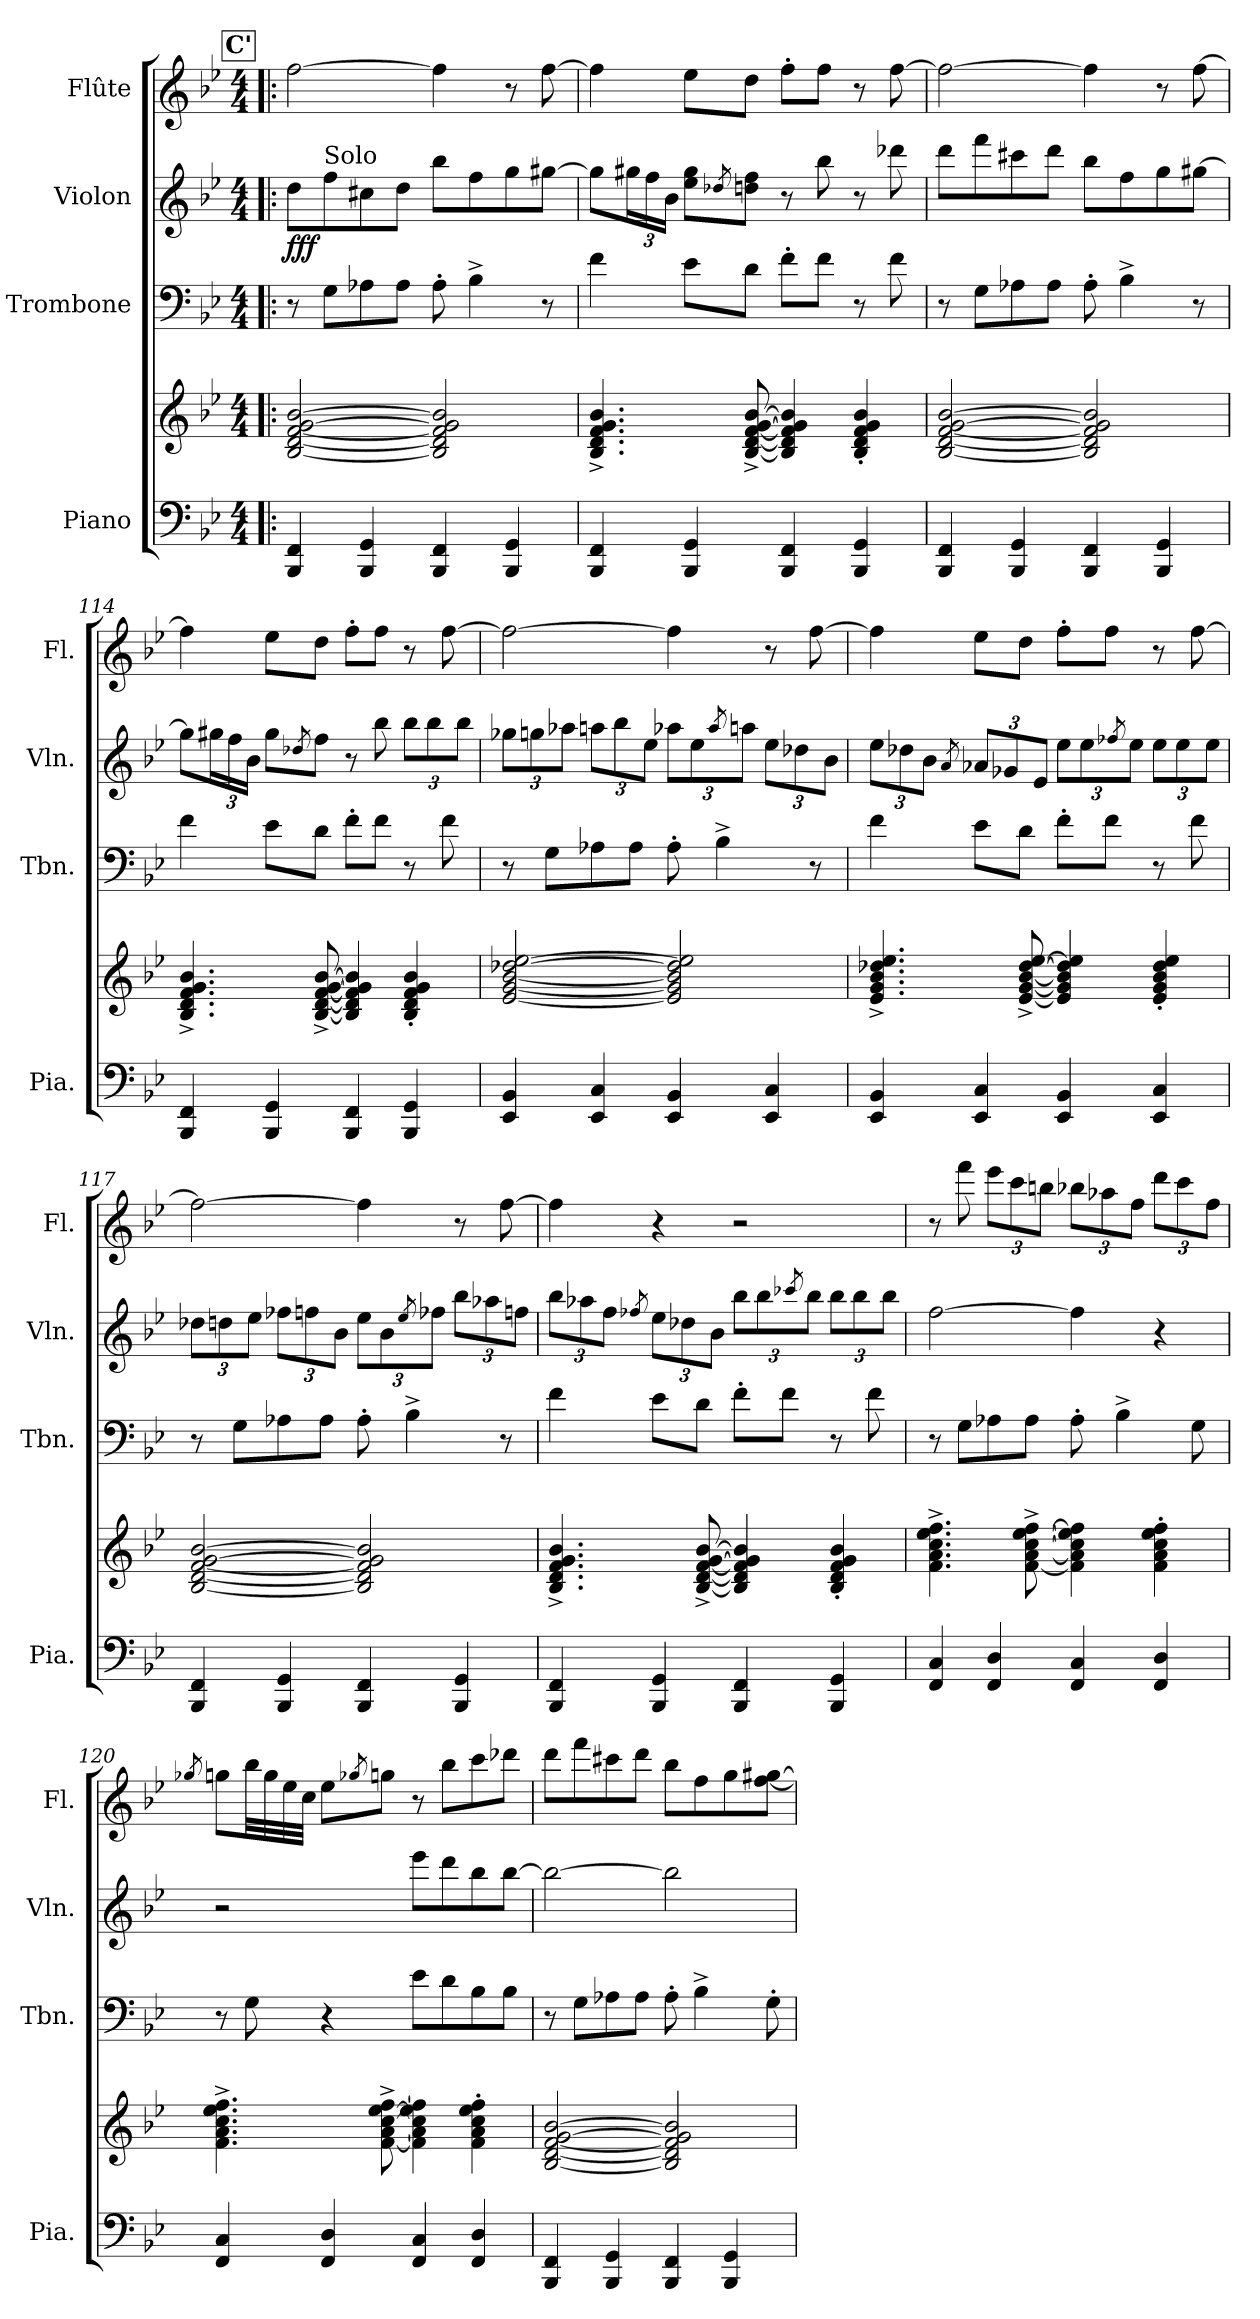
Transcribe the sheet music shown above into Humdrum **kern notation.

**kern	**kern	**kern	**kern	**dynam	**kern
*part4	*part4	*part3	*part2	*part2	*part1
*staff5	*staff4	*staff3	*staff2	*staff2	*staff1
*I"Piano	*	*I"Trombone	*I"Violon	*	*I"Flûte
*I'Pia.	*	*I'Tbn.	*I'Vln.	*	*I'Fl.
*clefF4	*clefG2	*clefF4	*clefG2	*	*clefG2
*k[b-e-]	*k[b-e-]	*k[b-e-]	*k[b-e-]	*	*k[b-e-]
*M4/4	*M4/4	*M4/4	*M4/4	*	*M4/4
!!LO:REH:place=s1:a:B:fs=14:t=C'
=111!|:	=111!|:	=111!|:	=111!|:	=111!|:	=111!|:
!	!	!	!	!LO:DY:b	!
4BBB-/ 4FF/	[2B-/ [2d/ [2f/ [2g/ [2b-/	8r	8dd\L	fff	[2ff\
!	!	!	!LO:TX:a:t=Solo	!	!
.	.	8G\L	8ff\	.	.
4BBB-/ 4GG/	.	8A-X\	8cc#X\	.	.
.	.	8A-\J	8dd\J	.	.
4BBB-/ 4FF/	2B-/] 2d/] 2f/] 2g/] 2b-/]	8A-'\	8bb-\L	.	4ff\]
.	.	4B-^\	8ff\	.	.
4BBB-/ 4GG/	.	.	8gg\	.	8r
.	.	8r	[8gg#X\J	.	[8ff\
=112	=112	=112	=112	=112	=112
4BBB-/ 4FF/	4.B-/^ 4.d/^ 4.f/^ 4.g/^ 4.b-/^	4f\	8gg#\L]	.	4ff\]
*	*	*	*Xbrackettup	*	*
.	.	.	24gg#X\L	.	.
.	.	.	24ff\	.	.
.	.	.	24b-\JJ	.	.
4BBB-/ 4GG/	.	8e-\L	8ee-\ 8gg#\L	.	8ee-\L
.	.	.	8qdd-X/	.	.
.	[8B-/^ [8d/^ [8f/^ [8g/^ [8b-/^	8d\J	8ddn\ 8ff\J	.	8dd\J
4BBB-/ 4FF/	4B-/] 4d/] 4f/] 4g/] 4b-/]	8f'\L	8r	.	8ff'\L
.	.	8f\J	8bb-\	.	8ff\J
4BBB-/ 4GG/	4B-/' 4d/' 4f/' 4g/' 4b-/'	8r	8r	.	8r
.	.	8f\	8ddd-X\	.	[8ff\
!!LO:LB:g=z
=113	=113	=113	=113	=113	=113
4BBB-/ 4FF/	[2B-/ [2d/ [2f/ [2g/ [2b-/	8r	8ddd\L	.	2ff\_
.	.	8G\L	8fff\	.	.
4BBB-/ 4GG/	.	8A-X\	8ccc#X\	.	.
.	.	8A-\J	8ddd\J	.	.
4BBB-/ 4FF/	2B-/] 2d/] 2f/] 2g/] 2b-/]	8A-'\	8bb-\L	.	4ff\]
.	.	4B-^\	8ff\	.	.
4BBB-/ 4GG/	.	.	8gg\	.	8r
.	.	8r	[8gg#X\J	.	[8ff\
=114	=114	=114	=114	=114	=114
4BBB-/ 4FF/	4.B-/^ 4.d/^ 4.f/^ 4.g/^ 4.b-/^	4f\	8gg#\L]	.	4ff\]
.	.	.	24gg#X\L	.	.
.	.	.	24ff\	.	.
.	.	.	24b-\JJ	.	.
4BBB-/ 4GG/	.	8e-\L	8gg#\L	.	8ee-\L
.	.	.	8qdd-X/	.	.
.	[8B-/^ [8d/^ [8f/^ [8g/^ [8b-/^	8d\J	8ff\J	.	8dd\J
4BBB-/ 4FF/	4B-/] 4d/] 4f/] 4g/] 4b-/]	8f'\L	8r	.	8ff'\L
.	.	8f\J	8bb-\	.	8ff\J
4BBB-/ 4GG/	4B-/' 4d/' 4f/' 4g/' 4b-/'	8r	12bb-\L	.	8r
.	.	.	12bb-\	.	.
.	.	8f\	.	.	[8ff\
.	.	.	12bb-\J	.	.
!!LO:PB:g=z
=115	=115	=115	=115	=115	=115
4EE-/ 4BB-/	[2e-/ [2g/ [2b-/ [2dd-X/ [2ee-/	8r	12gg-X\L	.	2ff\_
.	.	.	12ggn\	.	.
.	.	8G\L	.	.	.
.	.	.	12aa-X\J	.	.
4EE-/ 4C/	.	8A-X\	12aan\L	.	.
.	.	.	12bb-\	.	.
.	.	8A-\J	.	.	.
.	.	.	12ee-\J	.	.
4EE-/ 4BB-/	2e-/] 2g/] 2b-/] 2dd-/] 2ee-/]	8A-'\	12aa-X\L	.	4ff\]
.	.	.	12ee-\	.	.
.	.	4B-^\	.	.	.
.	.	.	8qaa-/	.	.
.	.	.	12aan\J	.	.
4EE-/ 4C/	.	.	12ee-\L	.	8r
.	.	.	12dd-X\	.	.
.	.	8r	.	.	[8ff\
.	.	.	12b-\J	.	.
=116	=116	=116	=116	=116	=116
4EE-/ 4BB-/	4.e-/^ 4.g/^ 4.b-/^ 4.dd-X/^ 4.ee-/^	4f\	12ee-\L	.	4ff\]
.	.	.	12dd-X\	.	.
.	.	.	12b-\J	.	.
.	.	.	8qa/	.	.
4EE-/ 4C/	.	8e-\L	12a-X/L	.	8ee-\L
.	.	.	12g-X/	.	.
.	[8e-/^ [8g/^ [8b-/^ [8dd-/^ [8ee-/^	8d\J	.	.	8dd\J
.	.	.	12e-/J	.	.
4EE-/ 4BB-/	4e-/] 4g/] 4b-/] 4dd-/] 4ee-/]	8f'\L	12ee-\L	.	8ff'\L
.	.	.	12ee-\	.	.
.	.	8f\J	.	.	8ff\J
.	.	.	8qff-X/	.	.
.	.	.	12ee-\J	.	.
4EE-/ 4C/	4e-/' 4g/' 4b-/' 4dd-/' 4ee-/'	8r	12ee-\L	.	8r
.	.	.	12ee-\	.	.
.	.	8f\	.	.	[8ff\
.	.	.	12ee-\J	.	.
!!LO:LB:g=z
=117	=117	=117	=117	=117	=117
4BBB-/ 4FF/	[2B-/ [2d/ [2f/ [2g/ [2b-/	8r	12dd-X\L	.	2ff\_
.	.	.	12ddn\	.	.
.	.	8G\L	.	.	.
.	.	.	12ee-\J	.	.
4BBB-/ 4GG/	.	8A-X\	12ff-X\L	.	.
.	.	.	12ffn\	.	.
.	.	8A-\J	.	.	.
.	.	.	12b-\J	.	.
4BBB-/ 4FF/	2B-/] 2d/] 2f/] 2g/] 2b-/]	8A-'\	12ee-\L	.	4ff\]
.	.	.	12b-\	.	.
.	.	4B-^\	.	.	.
.	.	.	8qee-/	.	.
.	.	.	12ff-X\J	.	.
4BBB-/ 4GG/	.	.	12bb-\L	.	8r
.	.	.	12aa-X\	.	.
.	.	8r	.	.	[8ff\
.	.	.	12ffn\J	.	.
=118	=118	=118	=118	=118	=118
4BBB-/ 4FF/	4.B-/^ 4.d/^ 4.f/^ 4.g/^ 4.b-/^	4f\	12bb-\L	.	4ff\]
.	.	.	12aa-X\	.	.
.	.	.	12ff\J	.	.
.	.	.	8qff-X/	.	.
4BBB-/ 4GG/	.	8e-\L	12ee-\L	.	4r
.	.	.	12dd-X\	.	.
.	[8B-/^ [8d/^ [8f/^ [8g/^ [8b-/^	8d\J	.	.	.
.	.	.	12b-\J	.	.
4BBB-/ 4FF/	4B-/] 4d/] 4f/] 4g/] 4b-/]	8f'\L	12bb-\L	.	2r
.	.	.	12bb-\	.	.
.	.	8f\J	.	.	.
.	.	.	8qccc-X/	.	.
.	.	.	12bb-\J	.	.
4BBB-/ 4GG/	4B-/' 4d/' 4f/' 4g/' 4b-/'	8r	12bb-\L	.	.
.	.	.	12bb-\	.	.
.	.	8f\	.	.	.
.	.	.	12bb-\J	.	.
!!LO:PB:g=z
=119	=119	=119	=119	=119	=119
4FF/ 4C/	4.f\^ 4.a\^ 4.cc\^ 4.ee-\^ 4.ff\^	8r	[2ff\	.	8r
.	.	8G\L	.	.	8fff\
*	*	*	*	*	*Xbrackettup
4FF/ 4D/	.	8A-X\	.	.	12eee-\L
.	.	.	.	.	12ccc\
.	[8f\^ [8a\^ [8cc\^ [8ee-\^ [8ff\^	8A-\J	.	.	.
.	.	.	.	.	12bbn\J
4FF/ 4C/	4f\] 4a\] 4cc\] 4ee-\] 4ff\]	8A-'\	4ff\]	.	12bb-X\L
.	.	.	.	.	12aa-X\
.	.	4B-^\	.	.	.
.	.	.	.	.	12ff\J
4FF/ 4D/	4f\' 4a\' 4cc\' 4ee-\' 4ff\'	.	4r	.	12ddd\L
.	.	.	.	.	12ccc\
.	.	8G\	.	.	.
.	.	.	.	.	12ff\J
=120	=120	=120	=120	=120	=120
.	.	.	.	.	8qgg-X/
4FF/ 4C/	4.f\^ 4.a\^ 4.cc\^ 4.ee-\^ 4.ff\^	8r	2r	.	8ggn\L
.	.	8G\	.	.	32bb-\LL
.	.	.	.	.	32gg\
.	.	.	.	.	32ee-\
.	.	.	.	.	32cc\JJJ
4FF/ 4D/	.	4r	.	.	8ee-\L
.	.	.	.	.	8qgg-X/
.	[8f\^ [8a\^ [8cc\^ [8ee-\^ [8ff\^	.	.	.	8ggn\J
4FF/ 4C/	4f\] 4a\] 4cc\] 4ee-\] 4ff\]	8e-\L	8eee-\L	.	8r
.	.	8d\	8ddd\	.	8bb-\L
4FF/ 4D/	4f\' 4a\' 4cc\' 4ee-\' 4ff\'	8B-\	8bb-\	.	8ccc\
.	.	8B-\J	[8bb-\J	.	8ddd-X\J
!!LO:LB:g=z
=121	=121	=121	=121	=121	=121
4BBB-/ 4FF/	[2B-/ [2d/ [2f/ [2g/ [2b-/	8r	2bb-\_	.	8ddd\L
.	.	8G\L	.	.	8fff\
4BBB-/ 4GG/	.	8A-X\	.	.	8ccc#X\
.	.	8A-\J	.	.	8ddd\J
4BBB-/ 4FF/	2B-/] 2d/] 2f/] 2g/] 2b-/]	8A-'\	2bb-\]	.	8bb-\L
.	.	4B-^\	.	.	8ff\
4BBB-/ 4GG/	.	.	.	.	8gg\
.	.	8G'\	.	.	[8ff\ [8gg#X\J
=	=	=	=	=	=
*-	*-	*-	*-	*-	*-
